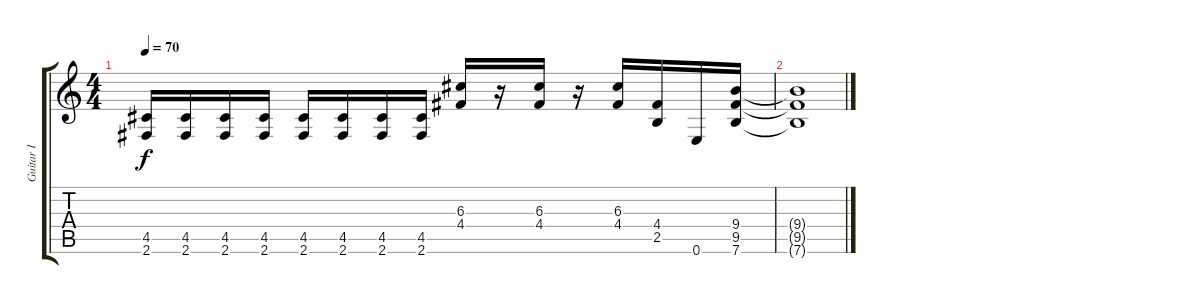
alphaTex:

\track ("Guitar I" "Guitar I") {instrument distortionguitar}
\staff {score tabs}
\tuning (E4 B3 G3 D3 A2 E2) {hide}
\ts (4 4)
\tempo 70
\clef g2
\ks c
(4.5 2.6).16{dy f} (4.5 2.6).16 (4.5 2.6).16 (4.5 2.6).16 (4.5 2.6).16 (4.5 2.6).16 (4.5 2.6).16 (4.5 2.6).16 (6.3 4.4).16 r.16 (6.3 4.4).16 r.16 (6.3 4.4).16 (4.4 2.5).16 0.6.16 (9.4 9.5 7.6).16 |
(9.4{t} 9.5{t} 7.6{t}).1
